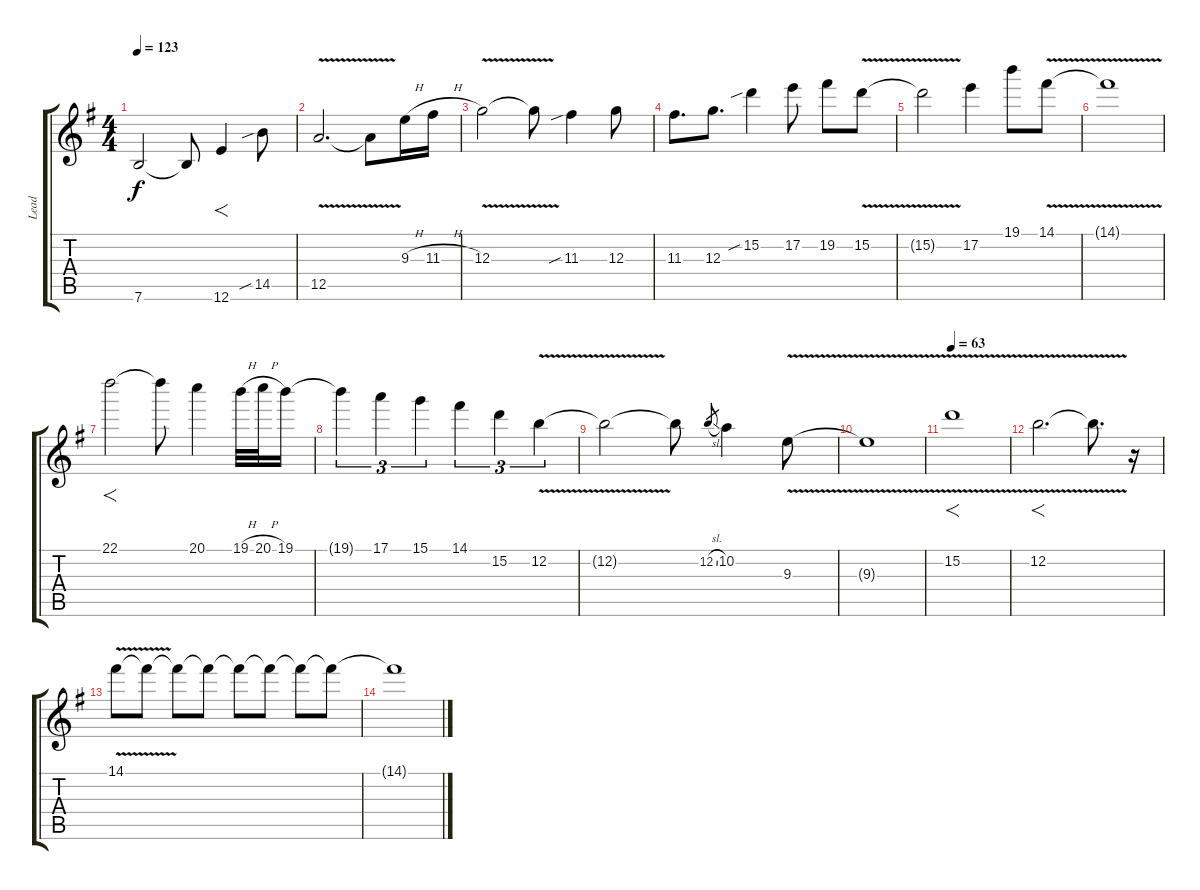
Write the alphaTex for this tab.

\track ("Lead" "Lead") {instrument overdrivenguitar}
\staff {score tabs}
\tuning (E4 B3 G3 D3 A2 E2) {hide}
\ts (4 4)
\tempo 123
\clef g2
\ks g
7.6{t}.2{dy f} 7.6{t}.8 12.6.4{f} 14.5{sib}.8 |
12.5{v}.2{d} 12.5{t}.8 9.3{h}.16 11.3{h}.16 |
12.3{v}.2 12.3{t}.8 11.3{sib}.4 12.3.8 |
11.3.8{d} 12.3.8{d} 15.2{sib}.4 17.2.8 19.2.8 15.2{v}.8 |
15.2{t}.2 17.2.4 19.1.8 14.1{v}.8 |
14.1{t}.1 |
22.1.2{f} 22.1{t}.8 20.1.4 19.1{h}.32 20.1{h}.32 19.1.16 |
19.1{t}.4{tu (3 2)} 17.1.4{tu (3 2)} 15.1.4{tu (3 2)} 14.1.4{tu (3 2)} 15.2.4{tu (3 2)} 12.2{v}.4{tu (3 2)} |
12.2{t}.2 12.2{t}.8 12.2{sl}.8{gr} 10.2.4 9.3{v}.8 |
9.3{t}.1 |
\tempo 63
15.2{v}.1{f} |
12.2{v}.2{f d} 12.2{t}.8{d} r.16{volume 0} |
14.1{v}.8{volume 13} 14.1{t}.8 14.1{t}.8 14.1{t}.8 14.1{t}.8{volume 0} 14.1{t}.8 14.1{t}.8 14.1{t}.8 |
14.1{t}.1
